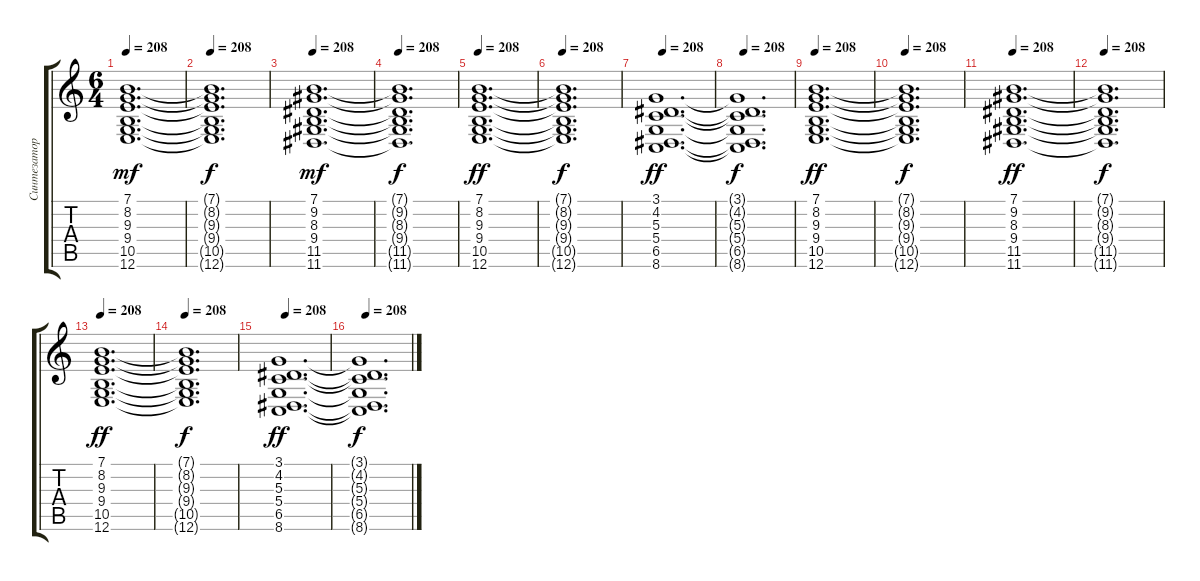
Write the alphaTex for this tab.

\track ("Синтезатор 3 (Мустис)" "Синтезатор") {instrument stringensemble1}
\staff {score tabs}
\tuning (E4 B3 G3 D3 A2 E2) {hide}
\ts (6 4)
\tempo 208
\clef g2
\ks c
(7.1 8.2 9.3 9.4 10.5 12.6).1{d dy mf} |
\tempo 208
(7.1{t} 8.2{t} 9.3{t} 9.4{t} 10.5{t} 12.6{t}).1{d dy f} |
\tempo 208
(7.1 9.2 8.3 9.4 11.5 11.6).1{d dy mf} |
\tempo 208
(7.1{t} 9.2{t} 8.3{t} 9.4{t} 11.5{t} 11.6{t}).1{d dy f} |
\tempo 208
(7.1 8.2 9.3 9.4 10.5 12.6).1{d dy ff} |
\tempo 208
(7.1{t} 8.2{t} 9.3{t} 9.4{t} 10.5{t} 12.6{t}).1{d dy f} |
\tempo 208
(3.1 4.2 5.3 5.4 6.5 8.6).1{d dy ff} |
\tempo 208
(3.1{t} 4.2{t} 5.3{t} 5.4{t} 6.5{t} 8.6{t}).1{d dy f} |
\tempo 208
(7.1 8.2 9.3 9.4 10.5 12.6).1{d dy ff} |
\tempo 208
(7.1{t} 8.2{t} 9.3{t} 9.4{t} 10.5{t} 12.6{t}).1{d dy f} |
\tempo 208
(7.1 9.2 8.3 9.4 11.5 11.6).1{d dy ff} |
\tempo 208
(7.1{t} 9.2{t} 8.3{t} 9.4{t} 11.5{t} 11.6{t}).1{d dy f} |
\tempo 208
(7.1 8.2 9.3 9.4 10.5 12.6).1{d dy ff} |
\tempo 208
(7.1{t} 8.2{t} 9.3{t} 9.4{t} 10.5{t} 12.6{t}).1{d dy f} |
\tempo 208
(3.1 4.2 5.3 5.4 6.5 8.6).1{d dy ff} |
\tempo 208
(3.1{t} 4.2{t} 5.3{t} 5.4{t} 6.5{t} 8.6{t}).1{d dy f}
